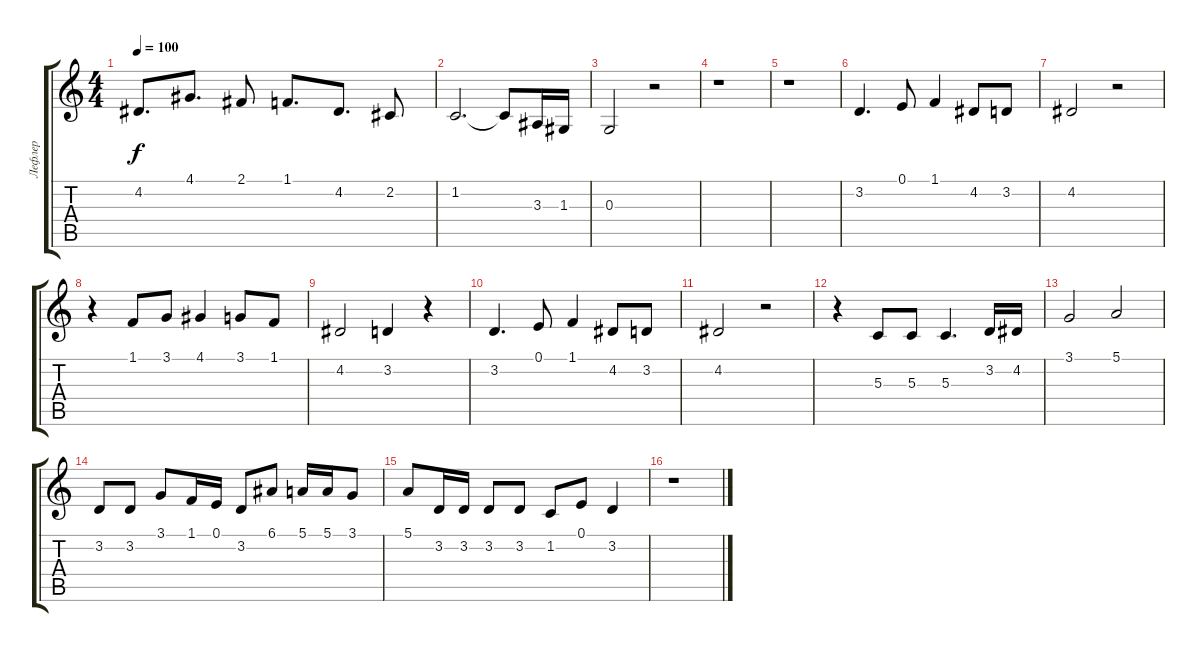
\track ("Лефлер" "Лефлер") {instrument lead6voice}
\staff {score tabs}
\tuning (E4 B3 G3 D3 A2 E2) {hide}
\ts (4 4)
\tempo 100
\clef g2
\ks c
4.2.8{d dy f} 4.1.8{d} 2.1.8 1.1.8{d} 4.2.8{d} 2.2.8 |
1.2.2{d} 1.2{t}.8 3.3.16 1.3.16 |
0.3.2 r.2 |
r.1 |
r.1 |
3.2.4{d} 0.1.8 1.1.4 4.2.8 3.2.8 |
4.2.2 r.2 |
r.4 1.1.8 3.1.8 4.1.4 3.1.8 1.1.8 |
4.2.2 3.2.4 r.4 |
3.2.4{d} 0.1.8 1.1.4 4.2.8 3.2.8 |
4.2.2 r.2 |
r.4 5.3.8 5.3.8 5.3.4{d} 3.2.16 4.2.16 |
3.1.2 5.1.2 |
3.2.8 3.2.8 3.1.8 1.1.16 0.1.16 3.2.8 6.1.8 5.1.16 5.1.16 3.1.8 |
5.1.8 3.2.16 3.2.16 3.2.8 3.2.8 1.2.8 0.1.8 3.2.4 |
r.1
